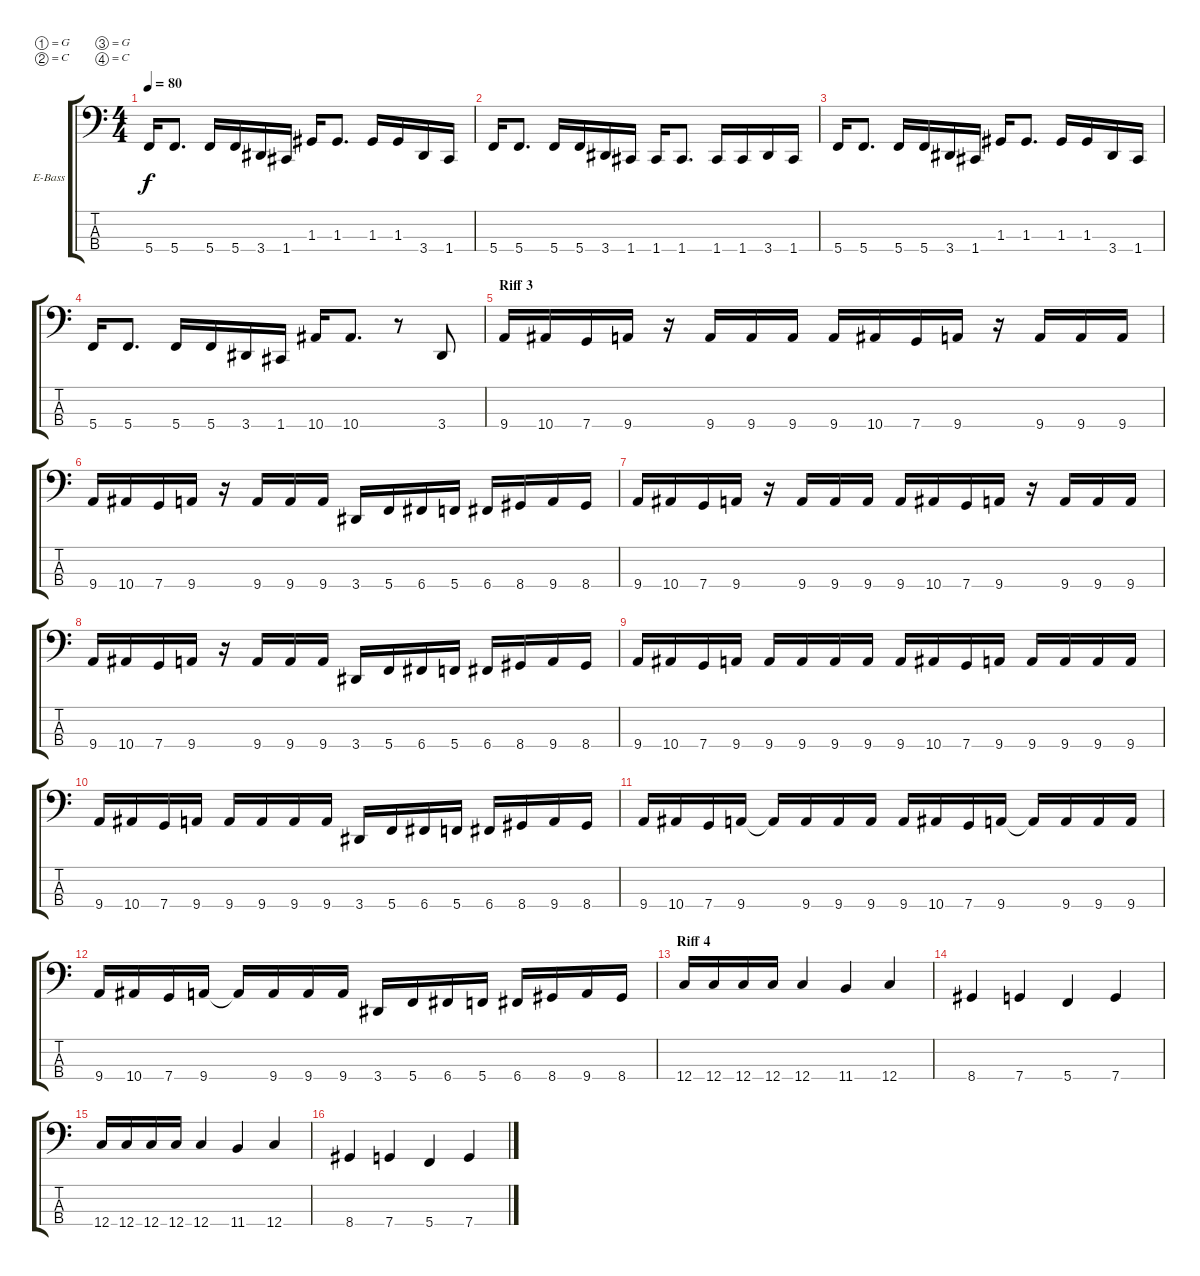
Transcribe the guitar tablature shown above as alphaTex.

\bracketExtendMode groupsimilarinstruments
\firstSystemTrackNameOrientation horizontal
\otherSystemsTrackNameOrientation horizontal
\track ("Bass" "E-Bass") {instrument electricbasspick}
\staff {score tabs}
\tuning (G2 C2 G1 C1)
\ts (4 4)
\tempo 80
\clef f4
\ks c
5.4.16{dy f} 5.4.8{d} 5.4.16 5.4.16 3.4.16 1.4.16 1.3.16 1.3.8{d} 1.3.16 1.3.16 3.4.16 1.4.16 |
5.4.16 5.4.8{d} 5.4.16 5.4.16 3.4.16 1.4.16 1.4.16 1.4.8{d} 1.4.16 1.4.16 3.4.16 1.4.16 |
5.4.16 5.4.8{d} 5.4.16 5.4.16 3.4.16 1.4.16 1.3.16 1.3.8{d} 1.3.16 1.3.16 3.4.16 1.4.16 |
5.4.16 5.4.8{d} 5.4.16 5.4.16 3.4.16 1.4.16 10.4.16 10.4.8{d} r.8 3.4.8 |
\section ("" "Riff 3")
9.4.16 10.4.16 7.4.16 9.4.16 r.16 9.4.16 9.4.16 9.4.16 9.4.16 10.4.16 7.4.16 9.4.16 r.16 9.4.16 9.4.16 9.4.16 |
9.4.16 10.4.16 7.4.16 9.4.16 r.16 9.4.16 9.4.16 9.4.16 3.4.16 5.4.16 6.4.16 5.4.16 6.4.16 8.4.16 9.4.16 8.4.16 |
9.4.16 10.4.16 7.4.16 9.4.16 r.16 9.4.16 9.4.16 9.4.16 9.4.16 10.4.16 7.4.16 9.4.16 r.16 9.4.16 9.4.16 9.4.16 |
9.4.16 10.4.16 7.4.16 9.4.16 r.16 9.4.16 9.4.16 9.4.16 3.4.16 5.4.16 6.4.16 5.4.16 6.4.16 8.4.16 9.4.16 8.4.16 |
9.4.16 10.4.16 7.4.16 9.4.16 9.4.16 9.4.16 9.4.16 9.4.16 9.4.16 10.4.16 7.4.16 9.4.16 9.4.16 9.4.16 9.4.16 9.4.16 |
9.4.16 10.4.16 7.4.16 9.4.16 9.4.16 9.4.16 9.4.16 9.4.16 3.4.16 5.4.16 6.4.16 5.4.16 6.4.16 8.4.16 9.4.16 8.4.16 |
9.4.16 10.4.16 7.4.16 9.4.16 9.4{t}.16 9.4.16 9.4.16 9.4.16 9.4.16 10.4.16 7.4.16 9.4.16 9.4{t}.16 9.4.16 9.4.16 9.4.16 |
9.4.16 10.4.16 7.4.16 9.4.16 9.4{t}.16 9.4.16 9.4.16 9.4.16 3.4.16 5.4.16 6.4.16 5.4.16 6.4.16 8.4.16 9.4.16 8.4.16 |
\section ("" "Riff 4")
12.4.16 12.4.16 12.4.16 12.4.16 12.4.4 11.4.4 12.4.4 |
8.4.4 7.4.4 5.4.4 7.4.4 |
12.4.16 12.4.16 12.4.16 12.4.16 12.4.4 11.4.4 12.4.4 |
8.4.4 7.4.4 5.4.4 7.4.4
